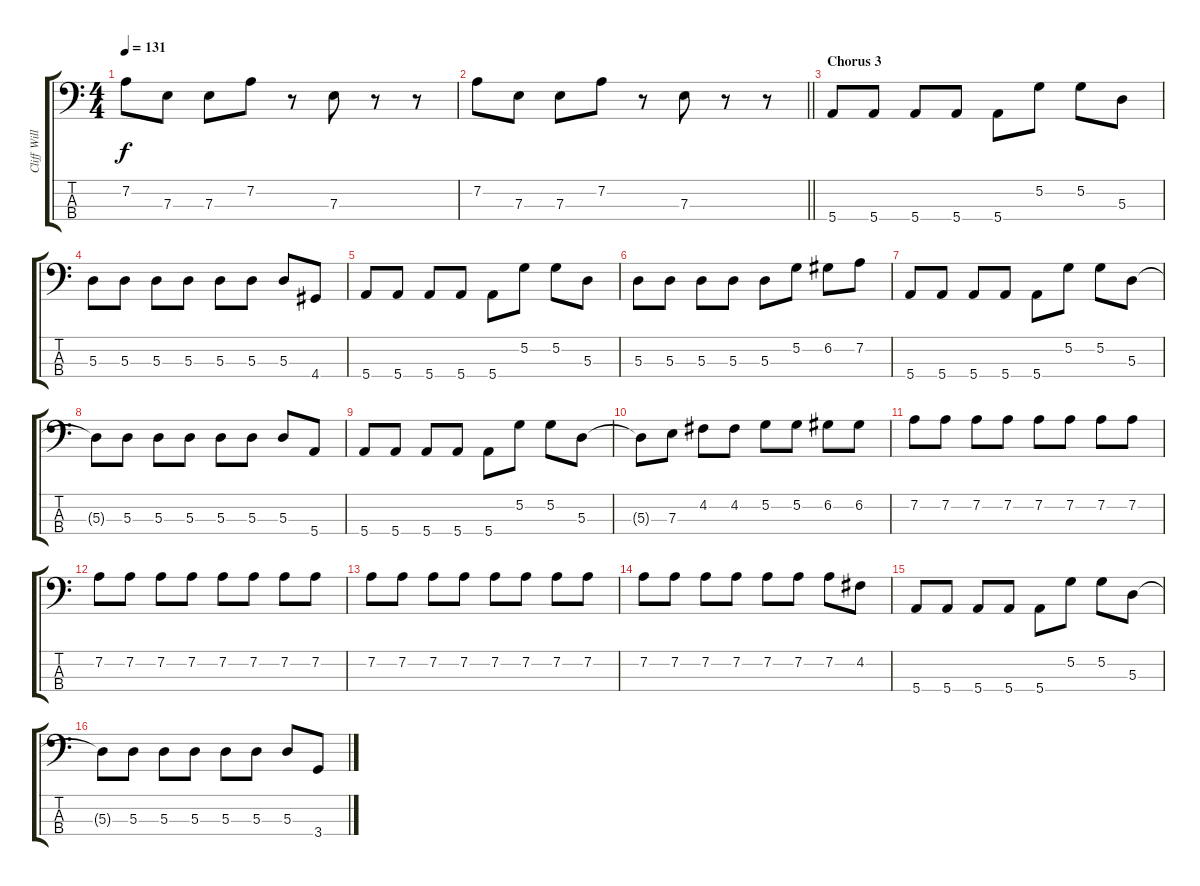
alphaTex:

\track ("Cliff Williams" "Cliff Will") {instrument electricbassfinger}
\staff {score tabs}
\tuning (G2 D2 A1 E1) {hide}
\ts (4 4)
\tempo 131
\clef f4
\ks c
7.2.8{dy f} 7.3.8 7.3.8 7.2.8 r.8 7.3.8 r.8 r.8 |
\barLineRight lightlight
7.2.8 7.3.8 7.3.8 7.2.8 r.8 7.3.8 r.8 r.8 |
\section ("" "Chorus 3")
5.4.8 5.4.8 5.4.8 5.4.8 5.4.8 5.2.8 5.2.8 5.3.8 |
5.3.8 5.3.8 5.3.8 5.3.8 5.3.8 5.3.8 5.3.8 4.4.8 |
5.4.8 5.4.8 5.4.8 5.4.8 5.4.8 5.2.8 5.2.8 5.3.8 |
5.3.8 5.3.8 5.3.8 5.3.8 5.3.8 5.2.8 6.2.8 7.2.8 |
5.4.8 5.4.8 5.4.8 5.4.8 5.4.8 5.2.8 5.2.8 5.3.8 |
5.3{t}.8 5.3.8 5.3.8 5.3.8 5.3.8 5.3.8 5.3.8 5.4.8 |
5.4.8 5.4.8 5.4.8 5.4.8 5.4.8 5.2.8 5.2.8 5.3.8 |
5.3{t}.8 7.3.8 4.2.8 4.2.8 5.2.8 5.2.8 6.2.8 6.2.8 |
7.2.8 7.2.8 7.2.8 7.2.8 7.2.8 7.2.8 7.2.8 7.2.8 |
7.2.8 7.2.8 7.2.8 7.2.8 7.2.8 7.2.8 7.2.8 7.2.8 |
7.2.8 7.2.8 7.2.8 7.2.8 7.2.8 7.2.8 7.2.8 7.2.8 |
7.2.8 7.2.8 7.2.8 7.2.8 7.2.8 7.2.8 7.2.8 4.2.8 |
5.4.8 5.4.8 5.4.8 5.4.8 5.4.8 5.2.8 5.2.8 5.3.8 |
5.3{t}.8 5.3.8 5.3.8 5.3.8 5.3.8 5.3.8 5.3.8 3.4.8
